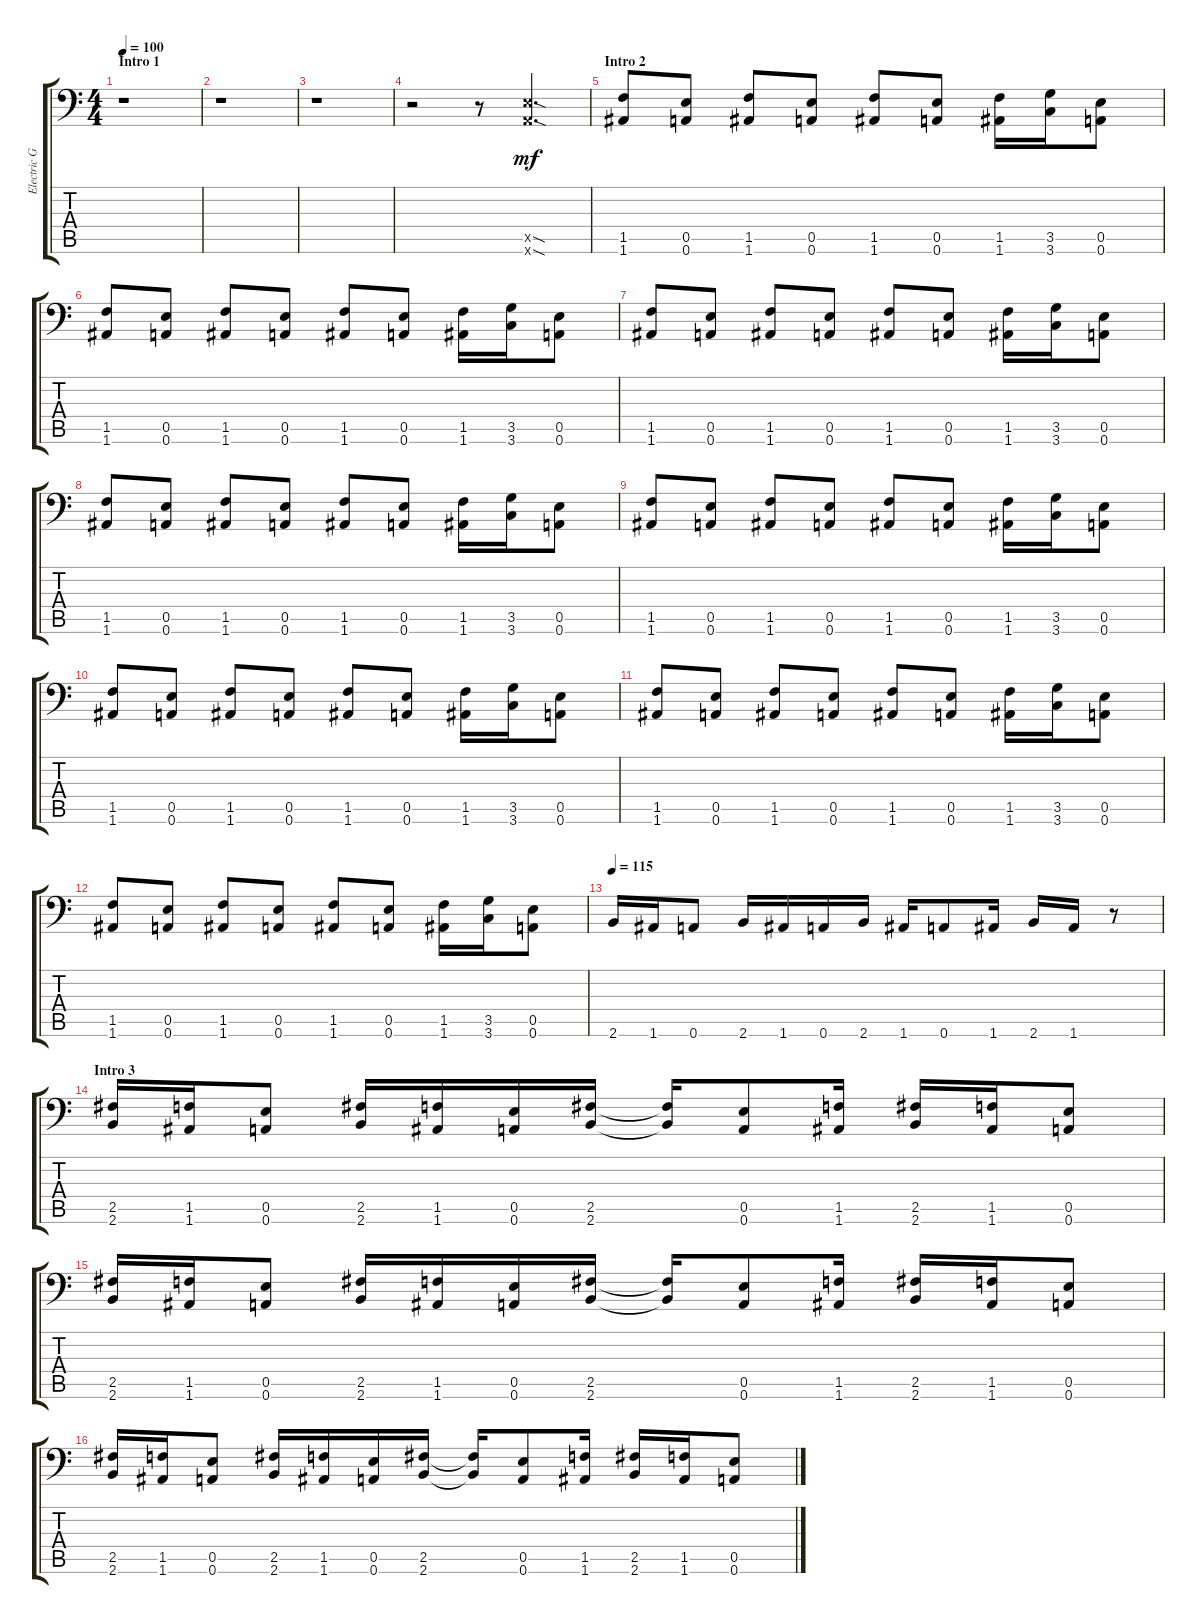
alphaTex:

\track ("Electric Guitar II <麗>" "Electric G") {instrument distortionguitar}
\staff {score tabs}
\tuning (B3 Gb3 D3 A2 E2 A1) {hide}
\ts (4 4)
\section ("" "Intro 1")
\tempo 100
\clef f4
\ks c
r.1{dy mf instrument distortionguitar} |
r.1 |
r.1 |
r.2 r.8 (0.5{sod x} 0.6{sod x}).4{d} |
\section ("" "Intro 2")
(1.5 1.6).8 (0.5 0.6).8 (1.5 1.6).8 (0.5 0.6).8 (1.5 1.6).8 (0.5 0.6).8 (1.5 1.6).16 (3.5 3.6).16 (0.5 0.6).8 |
(1.5 1.6).8 (0.5 0.6).8 (1.5 1.6).8 (0.5 0.6).8 (1.5 1.6).8 (0.5 0.6).8 (1.5 1.6).16 (3.5 3.6).16 (0.5 0.6).8 |
(1.5 1.6).8 (0.5 0.6).8 (1.5 1.6).8 (0.5 0.6).8 (1.5 1.6).8 (0.5 0.6).8 (1.5 1.6).16 (3.5 3.6).16 (0.5 0.6).8 |
(1.5 1.6).8 (0.5 0.6).8 (1.5 1.6).8 (0.5 0.6).8 (1.5 1.6).8 (0.5 0.6).8 (1.5 1.6).16 (3.5 3.6).16 (0.5 0.6).8 |
(1.5 1.6).8 (0.5 0.6).8 (1.5 1.6).8 (0.5 0.6).8 (1.5 1.6).8 (0.5 0.6).8 (1.5 1.6).16 (3.5 3.6).16 (0.5 0.6).8 |
(1.5 1.6).8 (0.5 0.6).8 (1.5 1.6).8 (0.5 0.6).8 (1.5 1.6).8 (0.5 0.6).8 (1.5 1.6).16 (3.5 3.6).16 (0.5 0.6).8 |
(1.5 1.6).8 (0.5 0.6).8 (1.5 1.6).8 (0.5 0.6).8 (1.5 1.6).8 (0.5 0.6).8 (1.5 1.6).16 (3.5 3.6).16 (0.5 0.6).8 |
(1.5 1.6).8 (0.5 0.6).8 (1.5 1.6).8 (0.5 0.6).8 (1.5 1.6).8 (0.5 0.6).8 (1.5 1.6).16 (3.5 3.6).16 (0.5 0.6).8 |
\tempo 115
2.6.16 1.6.16 0.6.8 2.6.16 1.6.16 0.6.16 2.6.16 1.6.16 0.6.8 1.6.16 2.6.16 1.6.16 r.8 |
\section ("" "Intro 3")
(2.5 2.6).16 (1.5 1.6).16 (0.5 0.6).8 (2.5 2.6).16 (1.5 1.6).16 (0.5 0.6).16 (2.5 2.6).16 (2.5{t} 2.6{t}).16 (0.5 0.6).8 (1.5 1.6).16 (2.5 2.6).16 (1.5 1.6).16 (0.5 0.6).8 |
(2.5 2.6).16 (1.5 1.6).16 (0.5 0.6).8 (2.5 2.6).16 (1.5 1.6).16 (0.5 0.6).16 (2.5 2.6).16 (2.5{t} 2.6{t}).16 (0.5 0.6).8 (1.5 1.6).16 (2.5 2.6).16 (1.5 1.6).16 (0.5 0.6).8 |
(2.5 2.6).16 (1.5 1.6).16 (0.5 0.6).8 (2.5 2.6).16 (1.5 1.6).16 (0.5 0.6).16 (2.5 2.6).16 (2.5{t} 2.6{t}).16 (0.5 0.6).8 (1.5 1.6).16 (2.5 2.6).16 (1.5 1.6).16 (0.5 0.6).8
